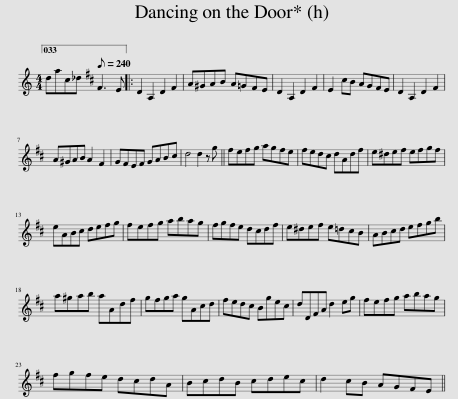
X:1
L:1/8
M:4/4
I:linebreak $
K:C
V:1 treble
V:1
 dac_d[Q:1/8=240] ^F3 E |: D2 A,2 D2 ^F2 | A^GAB A=G^FE | D2 A,2 D2 ^F2 | E2 ^cB AG^FE | %5
 D2 A,2 D2 ^F2 |$ A^GAB A2 ^F2 | G^FEF GAB^c | d4 d2 z g || ^fefg agfe | %10
 ^fed^c dAdf | e^de^f efgf |$ eAB^c de^fg | ^fefg abag | ^fgfe d^cdf | %15
 e^de^f e=d^cB | AB^cd e^fgb |$ a^gab aAd^f | g^fga gA^cd | ^fed^c Bgec | %20
 dD^FA d2 eg | ^fefg abag |$ ^fgfe d^cdA | B^cdB cdec | d2 ^cB AG^FE || %25
